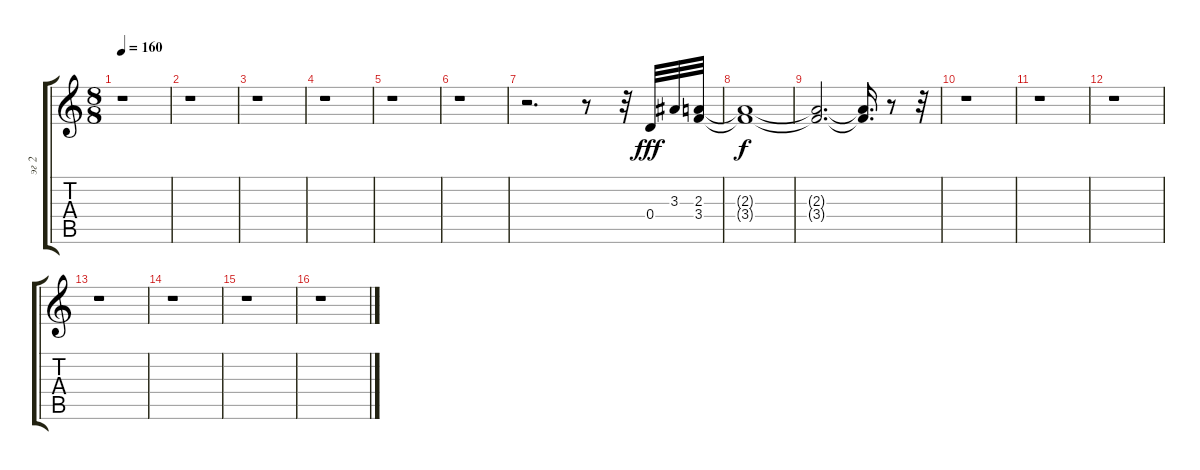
\track ("эг 2" "эг 2") {instrument electricguitarclean}
\staff {score tabs}
\tuning (E4 B3 G3 D3 A2 E2) {hide}
\ts (8 8)
\tempo 160
\clef g2
\ks c
r.1{dy f} |
r.1 |
r.1 |
r.1 |
r.1 |
r.1 |
r.2{d} r.8 r.32 0.4.32{dy fff} 3.3.32 (2.3 3.4).32 |
(2.3{t} 3.4{t}).1{dy f} |
(2.3{t} 3.4{t}).2{d} (2.3{t} 3.4{t}).16{d} r.8 r.32 |
r.1 |
r.1 |
r.1 |
r.1 |
r.1 |
r.1 |
r.1
